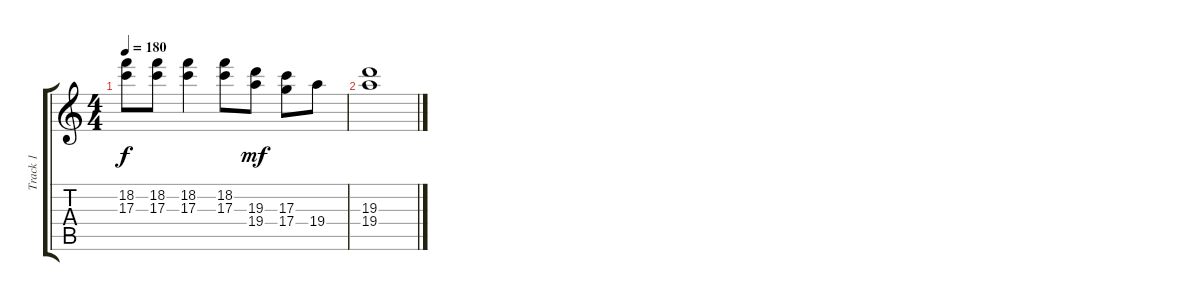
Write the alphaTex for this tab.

\track ("Track 1" "Track 1") {instrument distortionguitar}
\staff {score tabs}
\tuning (E4 B3 G3 D3 A2 E2) {hide}
\ts (4 4)
\tempo 180
\clef g2
\ks c
(18.2{t} 17.3{t}).8{dy f} (18.2 17.3).8 (18.2 17.3).4 (18.2 17.3).8 (19.3 19.4).8{dy mf} (17.3 17.4).8 19.4.8 |
(19.3 19.4).1
